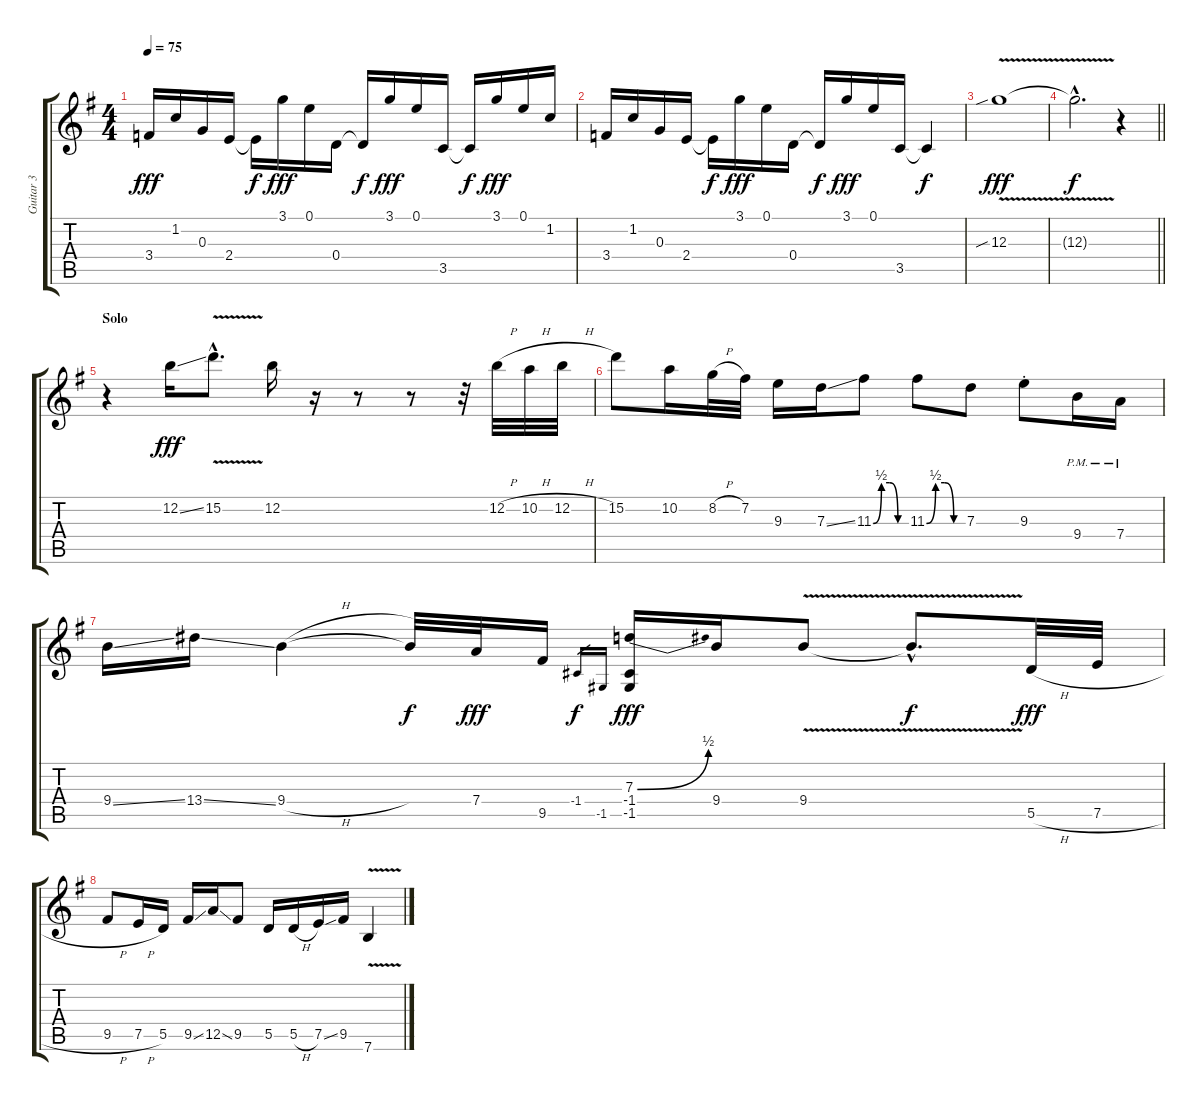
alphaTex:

\track ("Guitar 3" "Guitar 3") {instrument distortionguitar}
\staff {score tabs}
\tuning (E4 B3 G3 D3 A2 E2) {hide}
\ts (4 4)
\tempo 75
\clef g2
\ks g
3.4.16{dy fff} 1.2.16 0.3.16 2.4.16 2.4{t}.16{dy f} 3.1.16{dy fff} 0.1.16 0.4.16 0.4{t}.16{dy f} 3.1.16{dy fff} 0.1.16 3.5.16 3.5{t}.16{dy f} 3.1.16{dy fff} 0.1.16 1.2.16 |
3.4.16 1.2.16 0.3.16 2.4.16 2.4{t}.16{dy f} 3.1.16{dy fff} 0.1.16 0.4.16 0.4{t}.16{dy f} 3.1.16{dy fff} 0.1.16 3.5.16 3.5{t}.4{dy f} |
12.3{v sib}.1{dy fff} |
\barLineRight lightlight
12.3{hac t}.2{d dy f} r.4 |
\section ("" "Solo")
r.4 12.2{ss}.16{dy fff} 15.2{v hac}.8{d} 12.2.16 r.16 r.8 r.8 r.32 12.2{h}.32 10.2{h}.32 12.2{h}.32 |
15.2.8 10.2.16 8.2{h}.32 7.2.32 9.3.16 7.3{ss}.16 11.3{be (custom 0 0 15 2 30 2 45 0 60 0)}.8 11.3{be (custom 0 0 15 2 30 2 45 0 60 0)}.8 7.3.8 9.3{st}.8 9.4{pm}.16 7.4{pm}.16 |
9.4{ss}.16 13.4{ss}.16 9.4{h}.4 9.4{t}.32{dy f} 7.4.32{dy fff} 9.5.16 -1.4.16{gr dy f} -1.5.16{gr} (7.3{be (bend 0 0 60 2)} -1.4 -1.5).16{dy fff} 9.4.16 9.4{v}.8 9.4{hac t}.8{d dy f} 5.5{h}.32{dy fff} 7.5{h}.32 |
9.5{h}.8 7.5{h}.16 5.5.16 9.5{ss}.16 12.5{ss}.16 9.5.8 5.5.16 5.5{h}.16 7.5{ss}.16 9.5.16 7.6{v}.4
